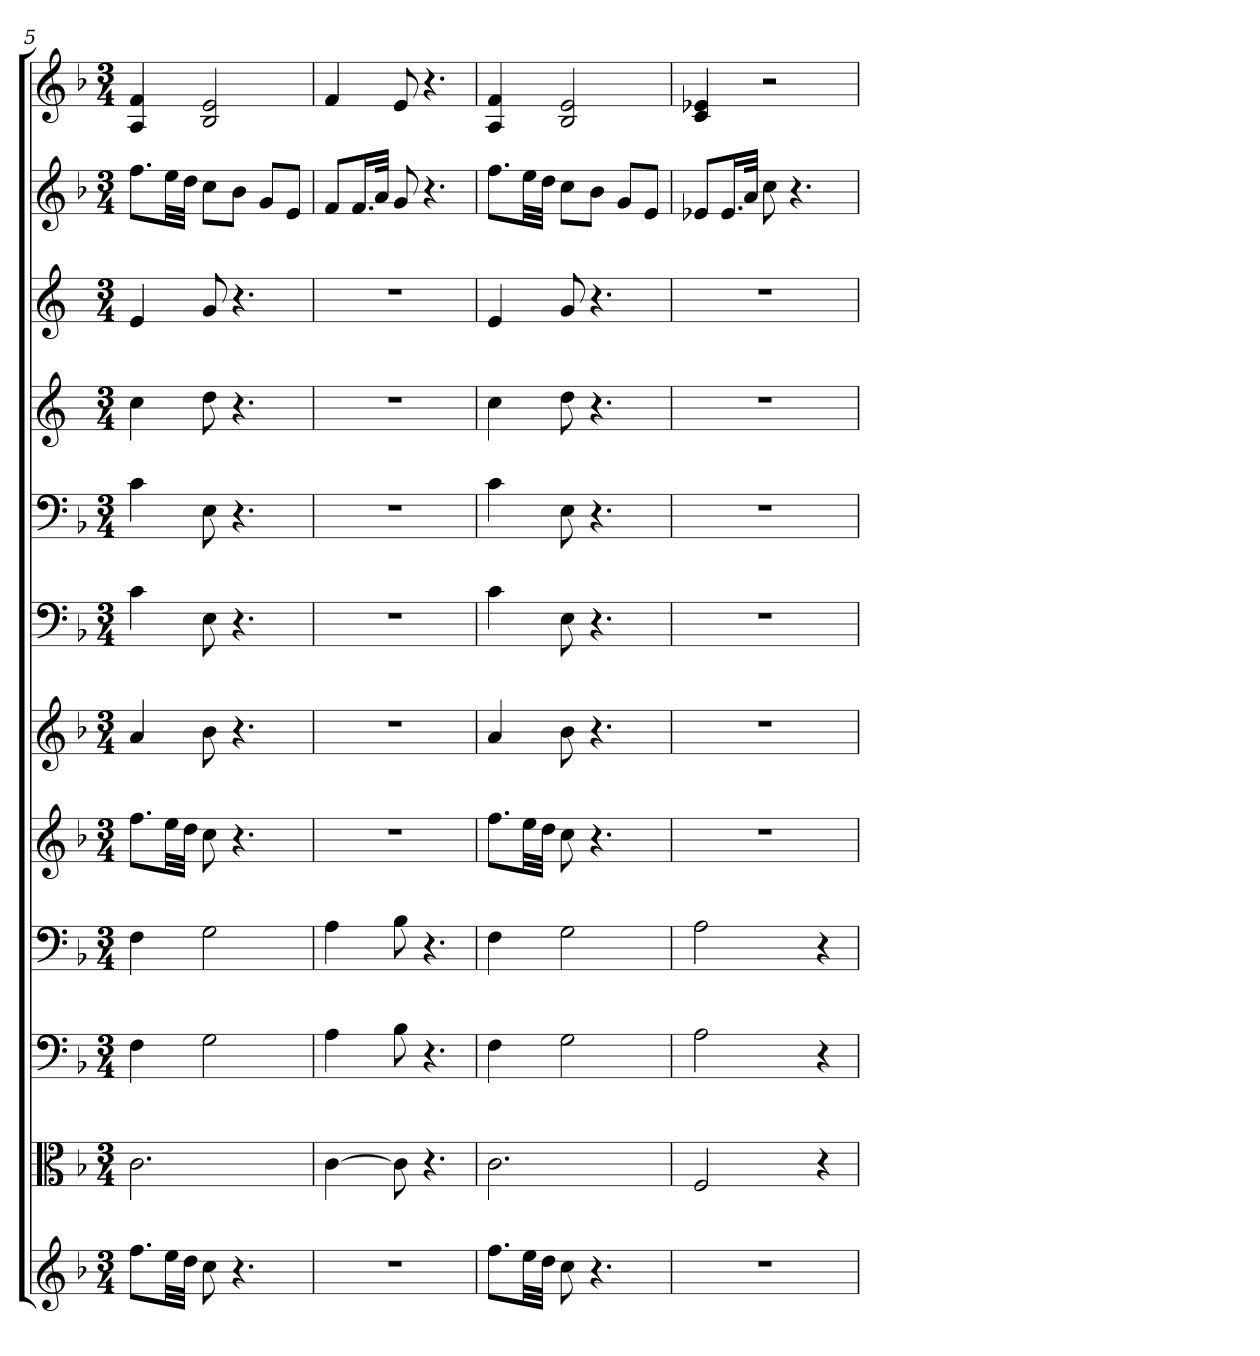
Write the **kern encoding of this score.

**kern	**kern	**kern	**kern	**kern	**kern	**kern	**kern	**kern	**kern	**kern	**kern
*part12	*part11	*part10	*part9	*part8	*part7	*part6	*part5	*part4	*part3	*part2	*part1
*staff12	*staff11	*staff10	*staff9	*staff8	*staff7	*staff6	*staff5	*staff4	*staff3	*staff2	*staff1
*	*clefC3	*clefF4	*clefF4	*	*	*clefF4	*clefF4	*	*	*	*
*k[b-]	*k[b-]	*k[b-]	*k[b-]	*k[b-]	*k[b-]	*k[b-]	*k[b-]	*k[]	*k[]	*k[b-]	*k[b-]
*F:	*F:	*F:	*F:	*F:	*F:	*F:	*F:	*	*	*F:	*F:
*M3/4	*M3/4	*M3/4	*M3/4	*M3/4	*M3/4	*M3/4	*M3/4	*M3/4	*M3/4	*M3/4	*M3/4
=5	=5	=5	=5	=5	=5	=5	=5	=5	=5	=5	=5
8.ffL	2.c	4F	4F	8.ffL	4a	4c	4c	4cc	4e	8.ffL	4A 4f
32eeLL	.	.	.	32eeLL	.	.	.	.	.	32eeLL	.
32ddJJJ	.	.	.	32ddJJJ	.	.	.	.	.	32ddJJJ	.
8cc	.	2G	2G	8cc	8b-	8E	8E	8dd	8g	8ccL	2B- 2e
4.r	.	.	.	4.r	4.r	4.r	4.r	4.r	4.r	8b-J	.
.	.	.	.	.	.	.	.	.	.	8gL	.
.	.	.	.	.	.	.	.	.	.	8eJ	.
=6	=6	=6	=6	=6	=6	=6	=6	=6	=6	=6	=6
2.r	[4c	4A	4A	2.r	2.r	2.r	2.r	2.r	2.r	8fL	4f
.	.	.	.	.	.	.	.	.	.	16.fL	.
.	.	.	.	.	.	.	.	.	.	32aJJk	.
.	8c]	8B-	8B-	.	.	.	.	.	.	8g	8e
.	4.r	4.r	4.r	.	.	.	.	.	.	4.r	4.r
=7	=7	=7	=7	=7	=7	=7	=7	=7	=7	=7	=7
8.ffL	2.c	4F	4F	8.ffL	4a	4c	4c	4cc	4e	8.ffL	4A 4f
32eeLL	.	.	.	32eeLL	.	.	.	.	.	32eeLL	.
32ddJJJ	.	.	.	32ddJJJ	.	.	.	.	.	32ddJJJ	.
8cc	.	2G	2G	8cc	8b-	8E	8E	8dd	8g	8ccL	2B- 2e
4.r	.	.	.	4.r	4.r	4.r	4.r	4.r	4.r	8b-J	.
.	.	.	.	.	.	.	.	.	.	8gL	.
.	.	.	.	.	.	.	.	.	.	8eJ	.
=8	=8	=8	=8	=8	=8	=8	=8	=8	=8	=8	=8
2.r	2F	2A	2A	2.r	2.r	2.r	2.r	2.r	2.r	8e-XL	4c 4e-X
.	.	.	.	.	.	.	.	.	.	16.e-L	.
.	.	.	.	.	.	.	.	.	.	32aJJk	.
.	.	.	.	.	.	.	.	.	.	8cc	2r
.	.	.	.	.	.	.	.	.	.	4.r	.
.	4r	4r	4r	.	.	.	.	.	.	.	.
=	=	=	=	=	=	=	=	=	=	=	=
*-	*-	*-	*-	*-	*-	*-	*-	*-	*-	*-	*-
